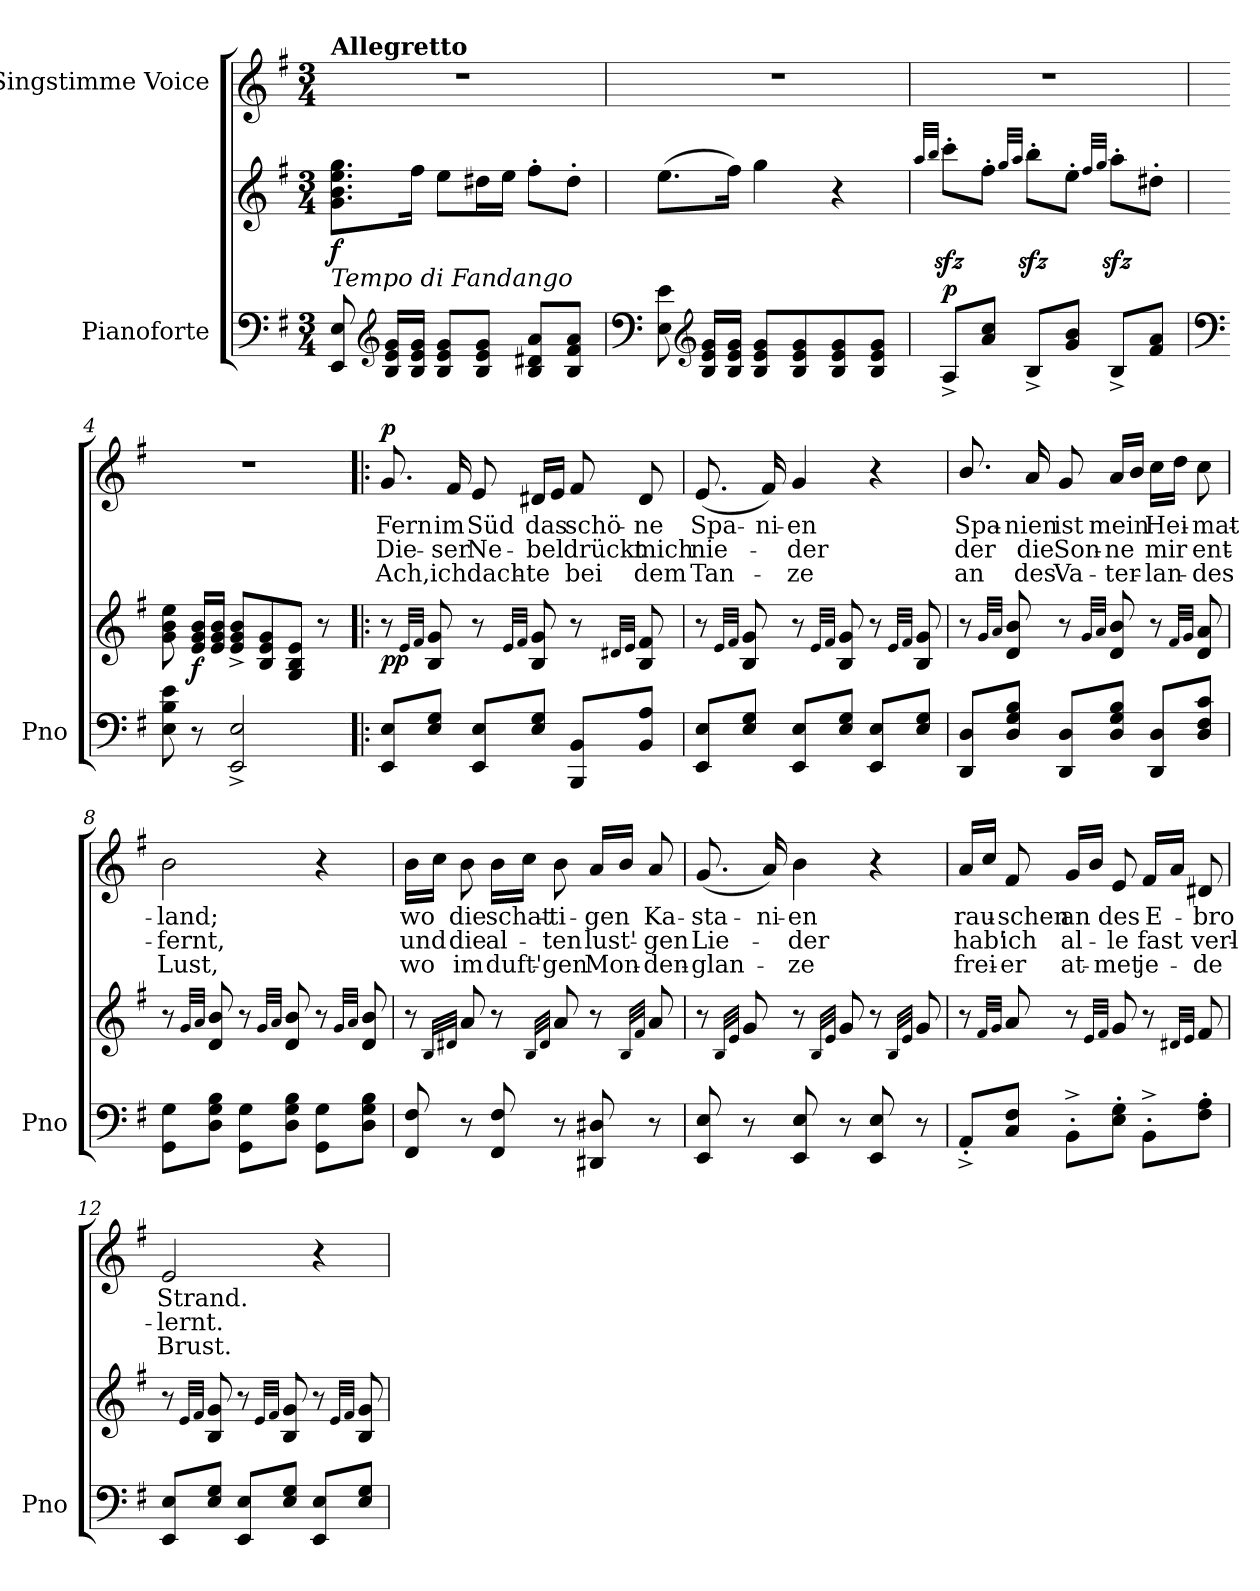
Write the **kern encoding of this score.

**kern	**kern	**dynam	**kern	**text	**text	**text	**dynam
*part2	*part2	*part2	*part1	*part1	*part1	*part1	*part1
*staff3	*staff2	*staff2/3	*staff1	*staff1	*staff1	*staff1	*staff1
*I"Pianoforte	*	*	*I"Singstimme Voice	*	*	*	*
*I'Pno	*	*	*	*	*	*	*
*clefF4	*clefG2	*	*clefG2	*	*	*	*
*k[f#]	*k[f#]	*	*k[f#]	*	*	*	*
*M3/4	*M3/4	*	*M3/4	*	*	*	*
=1	=1	=1	=1	=1	=1	=1	=1
!	!	!	!LO:TX:a:B:t=Allegretto	!	!	!	!
!	!LO:TX:b:i:t=Tempo di Fandango	!	!	!	!	!	!
!	!	!LO:DY:b	!	!	!	!	!
8EE/ 8E/	8.g\ 8.b\ 8.ee\ 8.gg\L	f	2.r	.	.	.	.
*clefG2	*	*	*	*	*	*	*
16B/ 16e/ 16g/LL	.	.	.	.	.	.	.
16B/ 16e/ 16g/JJ	16ff#\Jk	.	.	.	.	.	.
8B/ 8e/ 8g/L	8ee\L	.	.	.	.	.	.
8B/ 8e/ 8g/J	16dd#X\L	.	.	.	.	.	.
.	16ee\JJ	.	.	.	.	.	.
8B/ 8d#X/ 8a/L	8ff#'\L	.	.	.	.	.	.
8B/ 8f#/ 8a/J	8dd#'\J	.	.	.	.	.	.
=2	=2	=2	=2	=2	=2	=2	=2
*clefF4	*	*	*	*	*	*	*
8E\ 8e\	(>8.ee\L	.	2.r	.	.	.	.
*clefG2	*	*	*	*	*	*	*
16B/ 16e/ 16g/LL	.	.	.	.	.	.	.
16B/ 16e/ 16g/JJ	16ff#\Jk)	.	.	.	.	.	.
8B/ 8e/ 8g/L	4gg\	.	.	.	.	.	.
8B/ 8e/ 8g/	.	.	.	.	.	.	.
8B/ 8e/ 8g/	4r	.	.	.	.	.	.
8B/ 8e/ 8g/J	.	.	.	.	.	.	.
=3	=3	=3	=3	=3	=3	=3	=3
.	32qaa/LLL	.	.	.	.	.	.
.	32qbb/JJJ	.	.	.	.	.	.
!	!	!LO:DY:a=2	!	!	!	!	!
8A^/L	8ccczz<'\L	p	2.r	.	.	.	.
8a/ 8cc/J	8ff#'\J	.	.	.	.	.	.
.	32qgg/LLL	.	.	.	.	.	.
.	32qaa/JJJ	.	.	.	.	.	.
8B^/L	8bbzz<'\L	.	.	.	.	.	.
8g/ 8b/J	8ee'\J	.	.	.	.	.	.
.	32qff#/LLL	.	.	.	.	.	.
.	32qgg/JJJ	.	.	.	.	.	.
8B^/L	8aazz<'\L	.	.	.	.	.	.
8f#/ 8a/J	8dd#X'\J	.	.	.	.	.	.
=4	=4	=4	=4	=4	=4	=4	=4
*clefF4	*	*	*	*	*	*	*
8E\ 8B\ 8e\	8g\ 8b\ 8ee\	.	2.r	.	.	.	.
!	!	!LO:DY:b	!	!	!	!	!
8r	16e/ 16g/ 16b/LL	f	.	.	.	.	.
.	16e/ 16g/ 16b/JJ	.	.	.	.	.	.
2EE/^ 2E/^	8e/^ 8g/^ 8b/^L	.	.	.	.	.	.
.	8B/ 8e/ 8g/	.	.	.	.	.	.
.	8G/ 8B/ 8e/J	.	.	.	.	.	.
.	8r	.	.	.	.	.	.
!!LO:LB:g=z
=5!|:	=5!|:	=5!|:	=5!|:	=5!|:	=5!|:	=5!|:	=5!|:
!	!	!LO:DY:b	!	!LO:LY:b	!LO:LY:b	!LO:LY:b	!LO:DY:a
8EE/ 8E/L	8r	pp	8.g/	Fern	Die-	Ach,	p
.	32qe/LLL	.	.	.	.	.	.
.	32qf#/JJJ	.	.	.	.	.	.
8E/ 8G/J	8B/ 8g/	.	.	.	.	.	.
!	!	!	!	!LO:LY:b	!LO:LY:b	!LO:LY:b	!
.	.	.	16f#/	im	-ser	ich	.
!	!	!	!	!LO:LY:b	!LO:LY:b	!LO:LY:b	!
8EE/ 8E/L	8r	.	8e/	Süd	Ne-	dach-	.
.	32qe/LLL	.	.	.	.	.	.
.	32qf#/JJJ	.	.	.	.	.	.
!	!	!	!	!LO:LY:b	!LO:LY:b	!LO:LY:b	!
8E/ 8G/J	8B/ 8g/	.	16d#X/LL	das	-bel	-te	.
.	.	.	16e/JJ	.	.	.	.
!	!	!	!	!LO:LY:b	!LO:LY:b	!LO:LY:b	!
8BBB/ 8BB/L	8r	.	8f#/	schö-	drückt	bei	.
.	32qd#X/LLL	.	.	.	.	.	.
.	32qe/JJJ	.	.	.	.	.	.
!	!	!	!	!LO:LY:b	!LO:LY:b	!LO:LY:b	!
8BB/ 8A/J	8B/ 8f#/	.	8d#/	-ne	mich	dem	.
=6	=6	=6	=6	=6	=6	=6	=6
!	!	!	!	!LO:LY:b	!LO:LY:b	!LO:LY:b	!
8EE/ 8E/L	8r	.	(<8.e/	Spa-	nie-	Tan-	.
.	32qe/LLL	.	.	.	.	.	.
.	32qf#/JJJ	.	.	.	.	.	.
8E/ 8G/J	8B/ 8g/	.	.	.	.	.	.
!	!	!	!	!LO:LY:b	!	!	!
.	.	.	16f#/)	-ni-	.	.	.
!	!	!	!	!LO:LY:b	!LO:LY:b	!LO:LY:b	!
8EE/ 8E/L	8r	.	4g/	-en	-der	-ze	.
.	32qe/LLL	.	.	.	.	.	.
.	32qf#/JJJ	.	.	.	.	.	.
8E/ 8G/J	8B/ 8g/	.	.	.	.	.	.
8EE/ 8E/L	8r	.	4r	.	.	.	.
.	32qe/LLL	.	.	.	.	.	.
.	32qf#/JJJ	.	.	.	.	.	.
8E/ 8G/J	8B/ 8g/	.	.	.	.	.	.
=7	=7	=7	=7	=7	=7	=7	=7
!	!	!	!	!LO:LY:b	!LO:LY:b	!LO:LY:b	!
8DD/ 8D/L	8r	.	8.b/	Spa-	der	an	.
.	32qg/LLL	.	.	.	.	.	.
.	32qa/JJJ	.	.	.	.	.	.
8D/ 8G/ 8B/J	8d/ 8b/	.	.	.	.	.	.
!	!	!	!	!LO:LY:b	!LO:LY:b	!LO:LY:b	!
.	.	.	16a/	-nien	die	des	.
!	!	!	!	!LO:LY:b	!LO:LY:b	!LO:LY:b	!
8DD/ 8D/L	8r	.	8g/	ist	Son-	Va-	.
.	32qg/LLL	.	.	.	.	.	.
.	32qa/JJJ	.	.	.	.	.	.
!	!	!	!	!LO:LY:b	!LO:LY:b	!LO:LY:b	!
8D/ 8G/ 8B/J	8d/ 8b/	.	16a/LL	mein	-ne	-ter-	.
.	.	.	16b/JJ	.	.	.	.
!	!	!	!	!LO:LY:b	!LO:LY:b	!LO:LY:b	!
8DD/ 8D/L	8r	.	16cc\LL	Hei-	mir	-lan-	.
.	.	.	16dd\JJ	.	.	.	.
.	32qf#/LLL	.	.	.	.	.	.
.	32qg/JJJ	.	.	.	.	.	.
!	!	!	!	!LO:LY:b	!LO:LY:b	!LO:LY:b	!
8D/ 8F#/ 8c/J	8d/ 8a/	.	8cc\	-mat-	ent-	-des	.
!!LO:LB:g=z
=8	=8	=8	=8	=8	=8	=8	=8
!	!	!	!	!LO:LY:b	!LO:LY:b	!LO:LY:b	!
8GG\ 8G\L	8r	.	2b\	-land;	-fernt,	Lust,	.
.	32qg/LLL	.	.	.	.	.	.
.	32qa/JJJ	.	.	.	.	.	.
8D\ 8G\ 8B\J	8d/ 8b/	.	.	.	.	.	.
8GG\ 8G\L	8r	.	.	.	.	.	.
.	32qg/LLL	.	.	.	.	.	.
.	32qa/JJJ	.	.	.	.	.	.
8D\ 8G\ 8B\J	8d/ 8b/	.	.	.	.	.	.
8GG\ 8G\L	8r	.	4r	.	.	.	.
.	32qg/LLL	.	.	.	.	.	.
.	32qa/JJJ	.	.	.	.	.	.
8D\ 8G\ 8B\J	8d/ 8b/	.	.	.	.	.	.
=9	=9	=9	=9	=9	=9	=9	=9
!	!	!	!	!LO:LY:b	!LO:LY:b	!LO:LY:b	!
8FF#/ 8F#/	8r	.	16b\LL	wo	und	wo	.
.	.	.	16cc\JJ	.	.	.	.
.	32qB/LLL	.	.	.	.	.	.
.	32qd#X/JJJ	.	.	.	.	.	.
!	!	!	!	!LO:LY:b	!LO:LY:b	!LO:LY:b	!
8r	8a/	.	8b\	die	die	im	.
!	!	!	!	!LO:LY:b	!LO:LY:b	!LO:LY:b	!
8FF#/ 8F#/	8r	.	16b\LL	schat-	al-	duft'-	.
.	.	.	16cc\JJ	.	.	.	.
.	32qB/LLL	.	.	.	.	.	.
.	32qd#/JJJ	.	.	.	.	.	.
!	!	!	!	!LO:LY:b	!LO:LY:b	!LO:LY:b	!
8r	8a/	.	8b\	-ti-	-ten	-gen	.
!	!	!	!	!LO:LY:b	!LO:LY:b	!LO:LY:b	!
8DD#X/ 8D#X/	8r	.	16a/LL	-gen	lust'-	Mon-	.
.	.	.	16b/JJ	.	.	.	.
.	32qB/LLL	.	.	.	.	.	.
.	32qf#/JJJ	.	.	.	.	.	.
!	!	!	!	!LO:LY:b	!LO:LY:b	!LO:LY:b	!
8r	8a/	.	8a/	Ka-	-gen	-den-	.
=10	=10	=10	=10	=10	=10	=10	=10
!	!	!	!	!LO:LY:b	!LO:LY:b	!LO:LY:b	!
8EE/ 8E/	8r	.	(<8.g/	-sta-	Lie-	-glan-	.
.	32qB/LLL	.	.	.	.	.	.
.	32qe/JJJ	.	.	.	.	.	.
8r	8g/	.	.	.	.	.	.
!	!	!	!	!LO:LY:b	!	!	!
.	.	.	16a/)	-ni-	.	.	.
!	!	!	!	!LO:LY:b	!LO:LY:b	!LO:LY:b	!
8EE/ 8E/	8r	.	4b\	-en	-der	-ze	.
.	32qB/LLL	.	.	.	.	.	.
.	32qe/JJJ	.	.	.	.	.	.
8r	8g/	.	.	.	.	.	.
8EE/ 8E/	8r	.	4r	.	.	.	.
.	32qB/LLL	.	.	.	.	.	.
.	32qe/JJJ	.	.	.	.	.	.
8r	8g/	.	.	.	.	.	.
!!LO:PB:g=z
=11	=11	=11	=11	=11	=11	=11	=11
!	!	!	!	!LO:LY:b	!LO:LY:b	!LO:LY:b	!
8AA'^/L	8r	.	16a/LL	rau-	hab'	frei-	.
.	.	.	16cc/JJ	.	.	.	.
.	32qf#/LLL	.	.	.	.	.	.
.	32qg/JJJ	.	.	.	.	.	.
!	!	!	!	!LO:LY:b	!LO:LY:b	!LO:LY:b	!
8C/ 8F#/J	8a/	.	8f#/	-schen	ich	-er	.
!	!	!	!	!LO:LY:b	!LO:LY:b	!LO:LY:b	!
8BB'^\L	8r	.	16g/LL	an	al-	at-	.
.	.	.	16b/JJ	.	.	.	.
.	32qe/LLL	.	.	.	.	.	.
.	32qf#/JJJ	.	.	.	.	.	.
!	!	!	!	!LO:LY:b	!LO:LY:b	!LO:LY:b	!
8E\' 8G\'J	8g/	.	8e/	des	-le	-met	.
!	!	!	!	!LO:LY:b	!LO:LY:b	!LO:LY:b	!
8BB'^\L	8r	.	16f#/LL	E-	fast	je-	.
.	.	.	16a/JJ	.	.	.	.
.	32qd#X/LLL	.	.	.	.	.	.
.	32qe/JJJ	.	.	.	.	.	.
!	!	!	!	!LO:LY:b	!LO:LY:b	!LO:LY:b	!
8F#\' 8A\'J	8f#/	.	8d#X/	-bro	verl-	-de	.
=12	=12	=12	=12	=12	=12	=12	=12
!	!	!	!	!LO:LY:b	!LO:LY:b	!LO:LY:b	!
8EE/ 8E/L	8r	.	2e/	Strand.	-lernt.	Brust.	.
.	32qe/LLL	.	.	.	.	.	.
.	32qf#/JJJ	.	.	.	.	.	.
8E/ 8G/J	8B/ 8g/	.	.	.	.	.	.
8EE/ 8E/L	8r	.	.	.	.	.	.
.	32qe/LLL	.	.	.	.	.	.
.	32qf#/JJJ	.	.	.	.	.	.
8E/ 8G/J	8B/ 8g/	.	.	.	.	.	.
8EE/ 8E/L	8r	.	4r	.	.	.	.
.	32qe/LLL	.	.	.	.	.	.
.	32qf#/JJJ	.	.	.	.	.	.
8E/ 8G/J	8B/ 8g/	.	.	.	.	.	.
=	=	=	=	=	=	=	=
*-	*-	*-	*-	*-	*-	*-	*-
